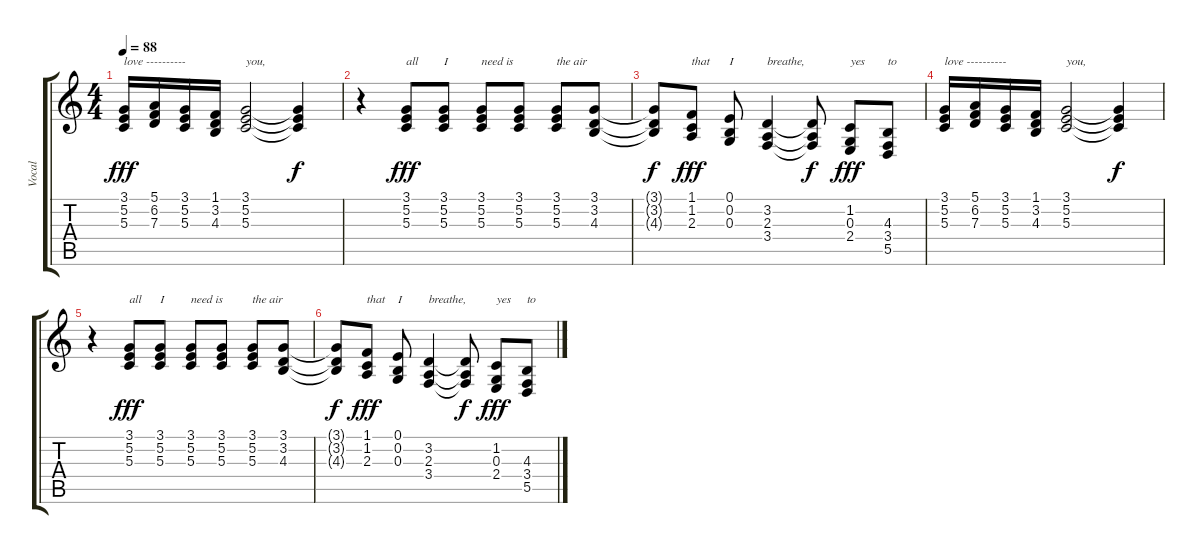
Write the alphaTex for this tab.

\track ("Vocal" "Vocal") {instrument clarinet}
\staff {score tabs}
\tuning (E4 B3 G3 D3 A2 E2) {hide}
\ts (4 4)
\tempo 88
\clef g2
\ks c
(3.1 5.2 5.3).16{txt "love ----------" dy fff volume 12} (5.1 6.2 7.3).16 (3.1 5.2 5.3).16 (1.1 3.2 4.3).16 (3.1 5.2 5.3).2{txt "you,"} (3.1{t} 5.2{t} 5.3{t}).4{dy f} |
r.4{volume 10} (3.1 5.2 5.3).8{txt "all" dy fff} (3.1 5.2 5.3).8{txt "I"} (3.1 5.2 5.3).8{txt "need is"} (3.1 5.2 5.3).8 (3.1 5.2 5.3).8{txt "the air"} (3.1 3.2 4.3).8 |
(3.1{t} 3.2{t} 4.3{t}).8{dy f volume 8} (1.1 1.2 2.3).8{txt "that" dy fff} (0.1 0.2 0.3).8{txt "I"} (3.2 2.3 3.4).4{txt "breathe,"} (3.2{t} 2.3{t} 3.4{t}).8{dy f} (1.2 0.3 2.4).8{txt "yes" dy fff} (4.3 3.4 5.5).8{txt "to"} |
(3.1 5.2 5.3).16{txt "love ----------" volume 6} (5.1 6.2 7.3).16 (3.1 5.2 5.3).16 (1.1 3.2 4.3).16 (3.1 5.2 5.3).2{txt "you,"} (3.1{t} 5.2{t} 5.3{t}).4{dy f} |
r.4{volume 4} (3.1 5.2 5.3).8{txt "all" dy fff} (3.1 5.2 5.3).8{txt "I"} (3.1 5.2 5.3).8{txt "need is" volume 3} (3.1 5.2 5.3).8 (3.1 5.2 5.3).8{txt "the air"} (3.1 3.2 4.3).8 |
(3.1{t} 3.2{t} 4.3{t}).8{dy f volume 2} (1.1 1.2 2.3).8{txt "that" dy fff} (0.1 0.2 0.3).8{txt "I" volume 1} (3.2 2.3 3.4).4{txt "breathe,"} (3.2{t} 2.3{t} 3.4{t}).8{dy f} (1.2 0.3 2.4).8{txt "yes" dy fff volume 0} (4.3 3.4 5.5).8{txt "to"}
